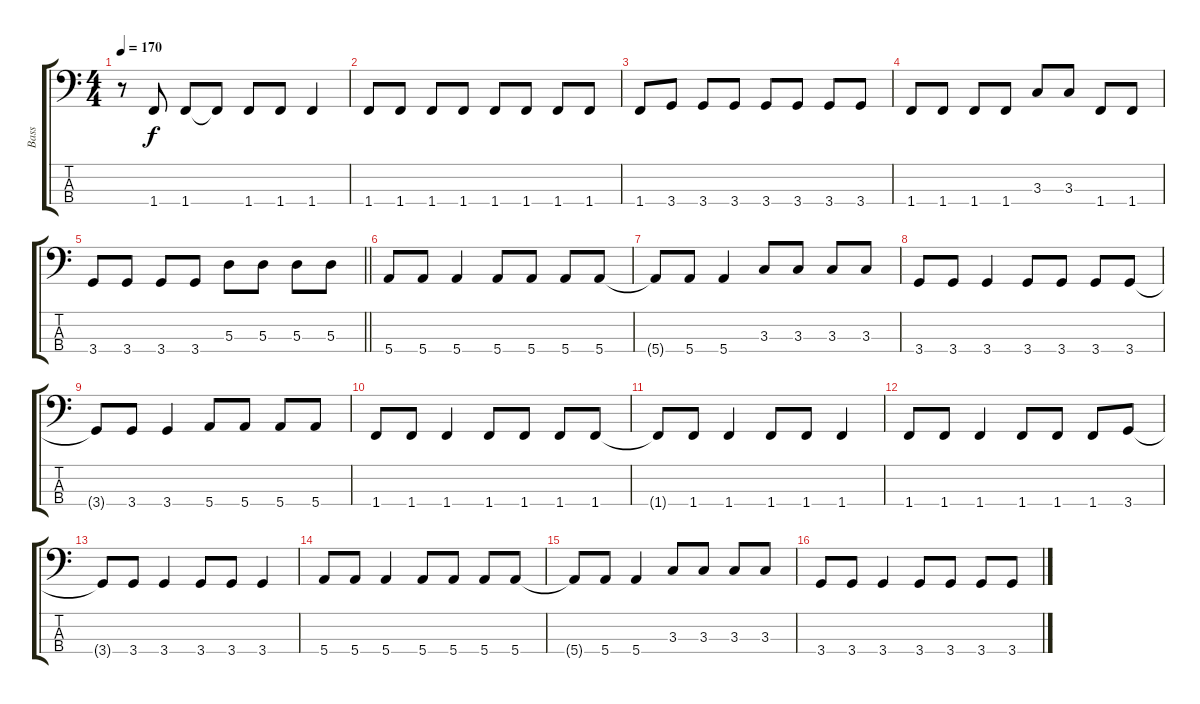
\track ("Bass" "Bass") {instrument electricbasspick}
\staff {score tabs}
\tuning (G2 D2 A1 E1) {hide}
\ts (4 4)
\tempo 170
\clef f4
\ks c
r.8{dy f} 1.4.8 1.4.8 1.4{t}.8 1.4.8 1.4.8 1.4.4 |
1.4.8 1.4.8 1.4.8 1.4.8 1.4.8 1.4.8 1.4.8 1.4.8 |
1.4.8 3.4.8 3.4.8 3.4.8 3.4.8 3.4.8 3.4.8 3.4.8 |
1.4.8 1.4.8 1.4.8 1.4.8 3.3.8 3.3.8 1.4.8 1.4.8 |
\barLineRight lightlight
3.4.8 3.4.8 3.4.8 3.4.8 5.3.8 5.3.8 5.3.8 5.3.8 |
5.4.8 5.4.8 5.4.4 5.4.8 5.4.8 5.4.8 5.4.8 |
5.4{t}.8 5.4.8 5.4.4 3.3.8 3.3.8 3.3.8 3.3.8 |
3.4.8 3.4.8 3.4.4 3.4.8 3.4.8 3.4.8 3.4.8 |
3.4{t}.8 3.4.8 3.4.4 5.4.8 5.4.8 5.4.8 5.4.8 |
1.4.8 1.4.8 1.4.4 1.4.8 1.4.8 1.4.8 1.4.8 |
1.4{t}.8 1.4.8 1.4.4 1.4.8 1.4.8 1.4.4 |
1.4.8 1.4.8 1.4.4 1.4.8 1.4.8 1.4.8 3.4.8 |
3.4{t}.8 3.4.8 3.4.4 3.4.8 3.4.8 3.4.4 |
5.4.8 5.4.8 5.4.4 5.4.8 5.4.8 5.4.8 5.4.8 |
5.4{t}.8 5.4.8 5.4.4 3.3.8 3.3.8 3.3.8 3.3.8 |
3.4.8 3.4.8 3.4.4 3.4.8 3.4.8 3.4.8 3.4.8
